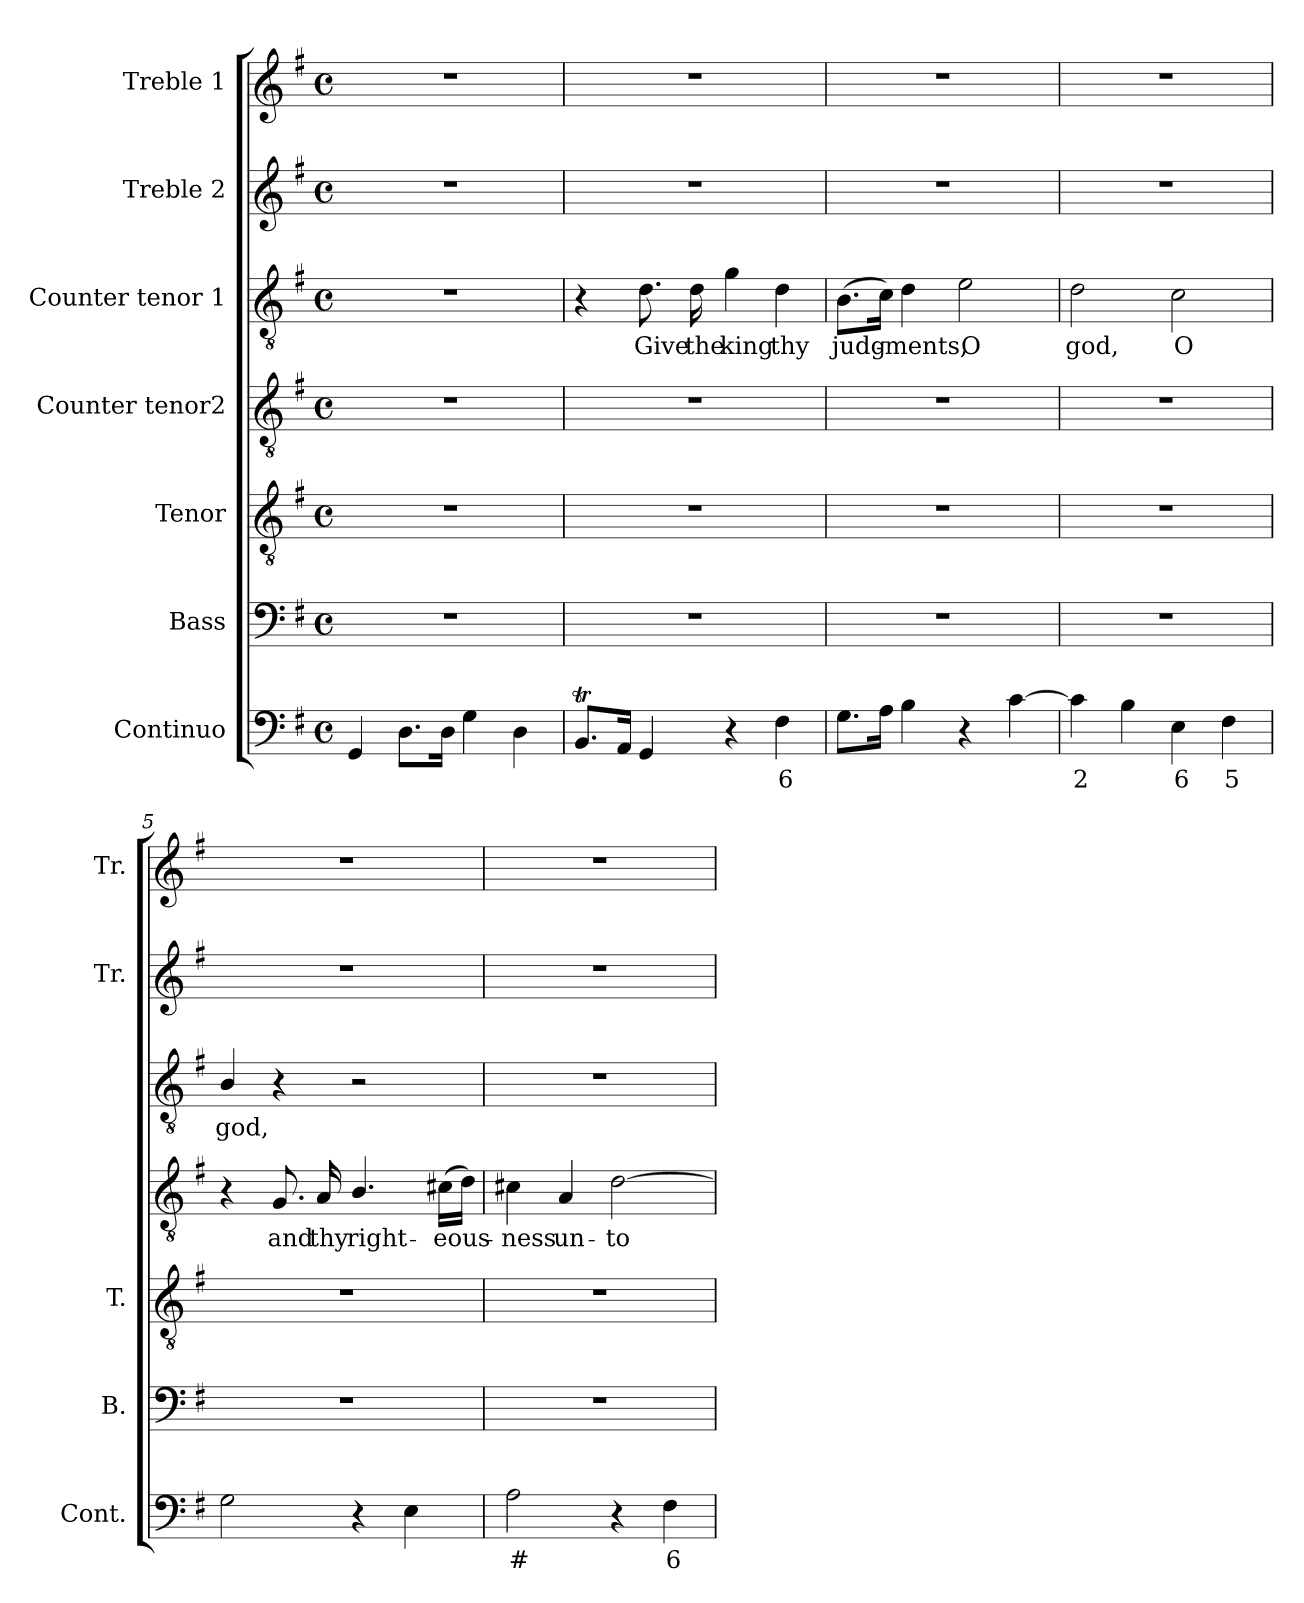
**kern	**text	**kern	**kern	**kern	**text	**kern	**text	**kern	**kern
*part7	*part7	*part6	*part5	*part4	*part4	*part3	*part3	*part2	*part1
*staff7	*staff7	*staff6	*staff5	*staff4	*staff4	*staff3	*staff3	*staff2	*staff1
*I"Continuo	*	*I"Bass	*I"Tenor	*I"Counter tenor2	*	*I"Counter tenor 1	*	*I"Treble 2	*I"Treble 1
*I'Cont.	*	*I'B.	*I'T.	*	*	*	*	*I'Tr.	*I'Tr.
!!LO:PB:g=z
*clefF4	*	*clefF4	*clefGv2	*clefGv2	*	*clefGv2	*	*clefG2	*clefG2
*	*	*	*ITrd7c12	*ITrd7c12	*	*ITrd7c12	*	*	*
*k[f#]	*	*k[f#]	*k[f#]	*k[f#]	*	*k[f#]	*	*k[f#]	*k[f#]
*G:	*	*G:	*G:	*G:	*	*G:	*	*G:	*G:
*M4/4	*	*M4/4	*M4/4	*M4/4	*	*M4/4	*	*M4/4	*M4/4
*met(c)	*	*met(c)	*met(c)	*met(c)	*	*met(c)	*	*met(c)	*met(c)
=1	=1	=1	=1	=1	=1	=1	=1	=1	=1
4GGi/	.	1r	1r	1r	.	1r	.	1r	1r
8.Di\L	.	.	.	.	.	.	.	.	.
16Di\Jk	.	.	.	.	.	.	.	.	.
4Gi\	.	.	.	.	.	.	.	.	.
4Di\	.	.	.	.	.	.	.	.	.
=2	=2	=2	=2	=2	=2	=2	=2	=2	=2
8.BBti/L	.	1r	1r	1r	.	4r	.	1r	1r
16AAi/Jk	.	.	.	.	.	.	.	.	.
!	!	!	!	!	!	!	!LO:LY:b:color=#000000	!	!
4GGi/	.	.	.	.	.	8.Di\	Give	.	.
!	!	!	!	!	!	!	!LO:LY:b:color=#000000	!	!
.	.	.	.	.	.	16Di\	the	.	.
!	!	!	!	!	!	!	!LO:LY:b:color=#000000	!	!
4r	.	.	.	.	.	4Gi\	king	.	.
!	!LO:LY:b:color=#000000	!	!	!	!	!	!	!	!
!	!	!	!	!	!	!	!LO:LY:b:color=#000000	!	!
4F#i\	6	.	.	.	.	4Di\	thy	.	.
=3	=3	=3	=3	=3	=3	=3	=3	=3	=3
!	!	!	!	!	!	!	!LO:LY:b:color=#000000	!	!
8.Gi\L	.	1r	1r	1r	.	(8.BBi\L	judg-	1r	1r
16Ai\Jk	.	.	.	.	.	16Ci\Jk)	.	.	.
!	!	!	!	!	!	!	!LO:LY:b:color=#000000	!	!
4Bi\	.	.	.	.	.	4Di\	-ments,	.	.
!	!	!	!	!	!	!	!LO:LY:b:color=#000000	!	!
4r	.	.	.	.	.	2Ei\	O	.	.
[4ci\	.	.	.	.	.	.	.	.	.
=4	=4	=4	=4	=4	=4	=4	=4	=4	=4
!	!LO:LY:b:color=#000000	!	!	!	!	!	!	!	!
!	!	!	!	!	!	!	!LO:LY:b:color=#000000	!	!
4ci\]	2	1r	1r	1r	.	2Di\	god,	1r	1r
4Bi\	.	.	.	.	.	.	.	.	.
!	!LO:LY:b:color=#000000	!	!	!	!	!	!	!	!
!	!	!	!	!	!	!	!LO:LY:b:color=#000000	!	!
4Ei\	6	.	.	.	.	2Ci\	O	.	.
!	!LO:LY:b:color=#000000	!	!	!	!	!	!	!	!
4F#i\	5	.	.	.	.	.	.	.	.
=5	=5	=5	=5	=5	=5	=5	=5	=5	=5
!	!	!	!	!	!	!	!LO:LY:b:color=#000000	!	!
2Gi\	.	1r	1r	4r	.	4BBi/	god,	1r	1r
!	!	!	!	!	!LO:LY:b:color=#000000	!	!	!	!
.	.	.	.	8.GGi/	and	4r	.	.	.
!	!	!	!	!	!LO:LY:b:color=#000000	!	!	!	!
.	.	.	.	16AAi/	thy	.	.	.	.
!	!	!	!	!	!LO:LY:b:color=#000000	!	!	!	!
4r	.	.	.	4.BBi/	right-	2r	.	.	.
4Ei\	.	.	.	.	.	.	.	.	.
!	!	!	!	!	!LO:LY:b:color=#000000	!	!	!	!
.	.	.	.	(16C#Xi\LL	-eous-	.	.	.	.
.	.	.	.	16Di\JJ)	.	.	.	.	.
=6	=6	=6	=6	=6	=6	=6	=6	=6	=6
!	!LO:LY:b:color=#000000	!	!	!	!	!	!	!	!
!	!	!	!	!	!LO:LY:b:color=#000000	!	!	!	!
2Ai\	#	1r	1r	4C#Xi\	-ness	1r	.	1r	1r
!	!	!	!	!	!LO:LY:b:color=#000000	!	!	!	!
.	.	.	.	4AAi/	un-	.	.	.	.
!	!	!	!	!	!LO:LY:b:color=#000000	!	!	!	!
4r	.	.	.	[2Di\	-to	.	.	.	.
!	!LO:LY:b:color=#000000	!	!	!	!	!	!	!	!
4F#i\	6	.	.	.	.	.	.	.	.
=	=	=	=	=	=	=	=	=	=
*-	*-	*-	*-	*-	*-	*-	*-	*-	*-
